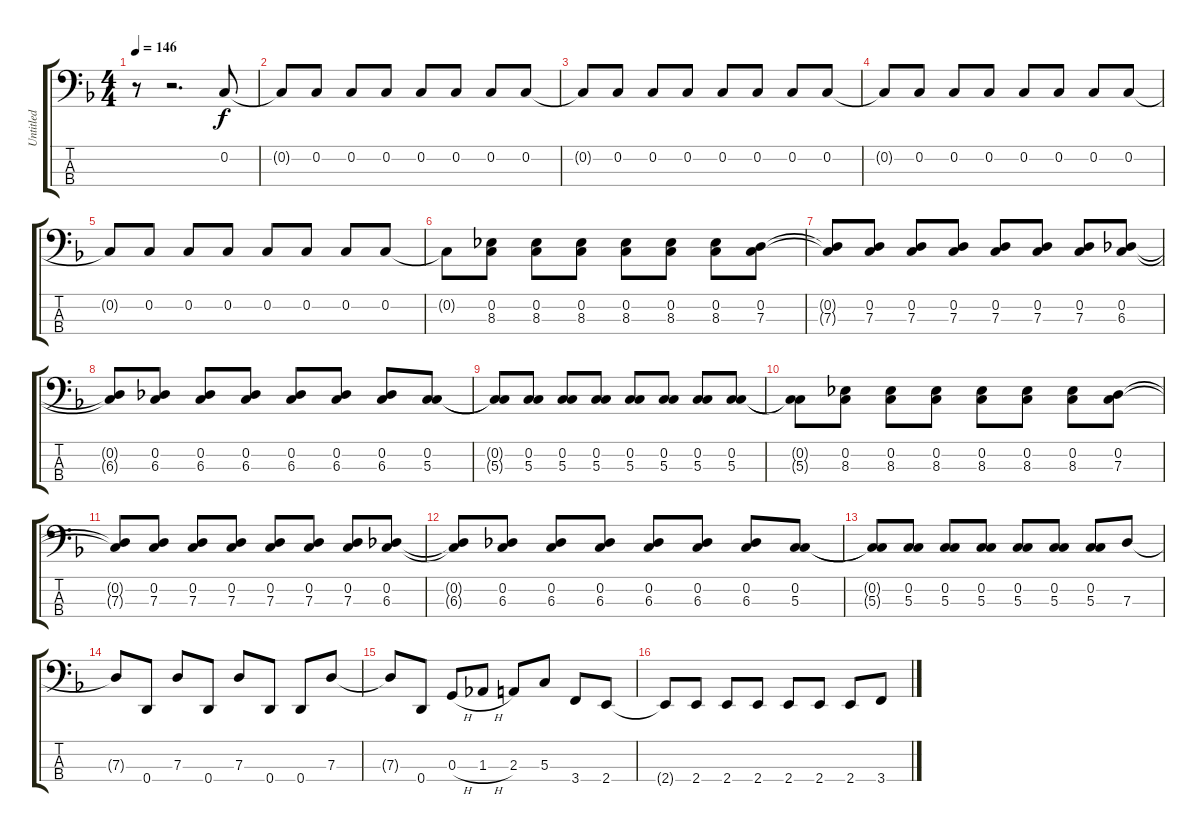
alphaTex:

\track ("Untitled" "Untitled") {instrument electricbassfinger}
\staff {score tabs}
\tuning (F2 C2 G1 D1) {hide}
\ts (4 4)
\tempo 146
\clef f4
\ks f
r.8{dy f instrument electricbassfinger} r.2{d} 0.2.8 |
0.2{t}.8 0.2.8 0.2.8 0.2.8 0.2.8 0.2.8 0.2.8 0.2.8 |
0.2{t}.8 0.2.8 0.2.8 0.2.8 0.2.8 0.2.8 0.2.8 0.2.8 |
0.2{t}.8 0.2.8 0.2.8 0.2.8 0.2.8 0.2.8 0.2.8 0.2.8 |
0.2{t}.8 0.2.8 0.2.8 0.2.8 0.2.8 0.2.8 0.2.8 0.2.8 |
0.2{t}.8 (0.2 8.3).8 (0.2 8.3).8 (0.2 8.3).8 (0.2 8.3).8 (0.2 8.3).8 (0.2 8.3).8 (0.2 7.3).8 |
(0.2{t} 7.3{t}).8 (0.2 7.3).8 (0.2 7.3).8 (0.2 7.3).8 (0.2 7.3).8 (0.2 7.3).8 (0.2 7.3).8 (0.2 6.3).8 |
(0.2{t} 6.3{t}).8 (0.2 6.3).8 (0.2 6.3).8 (0.2 6.3).8 (0.2 6.3).8 (0.2 6.3).8 (0.2 6.3).8 (0.2 5.3).8 |
(0.2{t} 5.3{t}).8 (0.2 5.3).8 (0.2 5.3).8 (0.2 5.3).8 (0.2 5.3).8 (0.2 5.3).8 (0.2 5.3).8 (0.2 5.3).8 |
(0.2{t} 5.3{t}).8 (0.2 8.3).8 (0.2 8.3).8 (0.2 8.3).8 (0.2 8.3).8 (0.2 8.3).8 (0.2 8.3).8 (0.2 7.3).8 |
(0.2{t} 7.3{t}).8 (0.2 7.3).8 (0.2 7.3).8 (0.2 7.3).8 (0.2 7.3).8 (0.2 7.3).8 (0.2 7.3).8 (0.2 6.3).8 |
(0.2{t} 6.3{t}).8 (0.2 6.3).8 (0.2 6.3).8 (0.2 6.3).8 (0.2 6.3).8 (0.2 6.3).8 (0.2 6.3).8 (0.2 5.3).8 |
(0.2{t} 5.3{t}).8 (0.2 5.3).8 (0.2 5.3).8 (0.2 5.3).8 (0.2 5.3).8 (0.2 5.3).8 (0.2 5.3).8 7.3.8 |
7.3{t}.8 0.4.8 7.3.8 0.4.8 7.3.8 0.4.8 0.4.8 7.3.8 |
7.3{t}.8 0.4.8 0.3{h}.8 1.3{h}.8 2.3.8 5.3.8 3.4.8 2.4.8 |
2.4{t}.8 2.4.8 2.4.8 2.4.8 2.4.8 2.4.8 2.4.8 3.4.8
